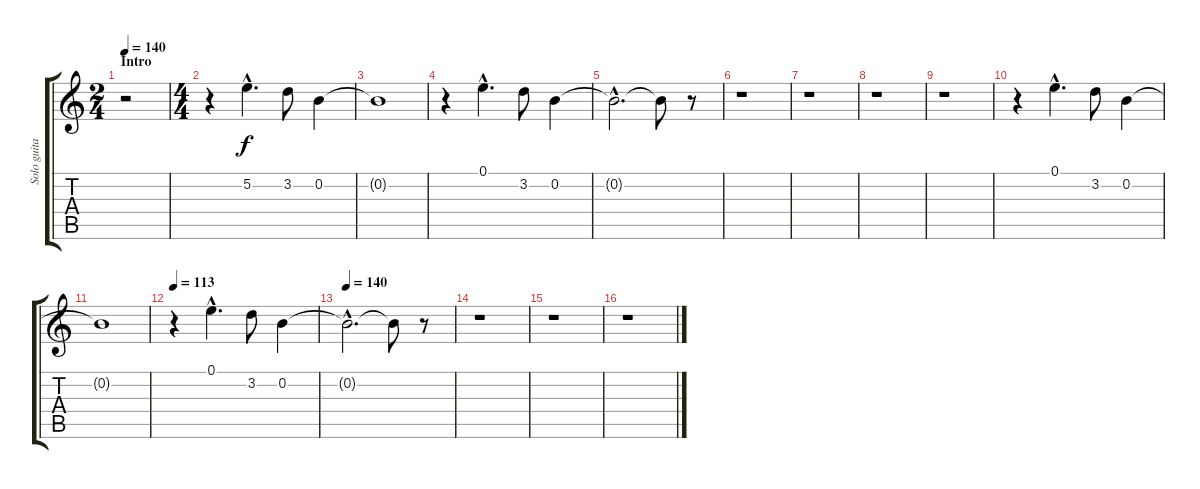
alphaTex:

\track ("Solo guitar # 2" "Solo guita") {instrument overdrivenguitar}
\staff {score tabs}
\tuning (E4 B3 G3 D3 A2 E2) {hide}
\ts (2 4)
\section ("" "Intro ")
\tempo 140
\clef g2
\ks c
r.2{dy f instrument overdrivenguitar} |
\ts (4 4)
r.4 5.2{hac}.4{d} 3.2.8 0.2.4 |
0.2{t}.1 |
r.4 0.1{hac}.4{d} 3.2.8 0.2.4 |
0.2{hac t}.2{d} 0.2{t}.8 r.8 |
r.1 |
r.1 |
r.1 |
r.1 |
r.4 0.1{hac}.4{d} 3.2.8 0.2.4 |
0.2{t}.1 |
\tempo 113
r.4 0.1{hac}.4{d} 3.2.8 0.2.4 |
\tempo 140
0.2{hac t}.2{d} 0.2{t}.8 r.8 |
r.1 |
r.1 |
r.1
